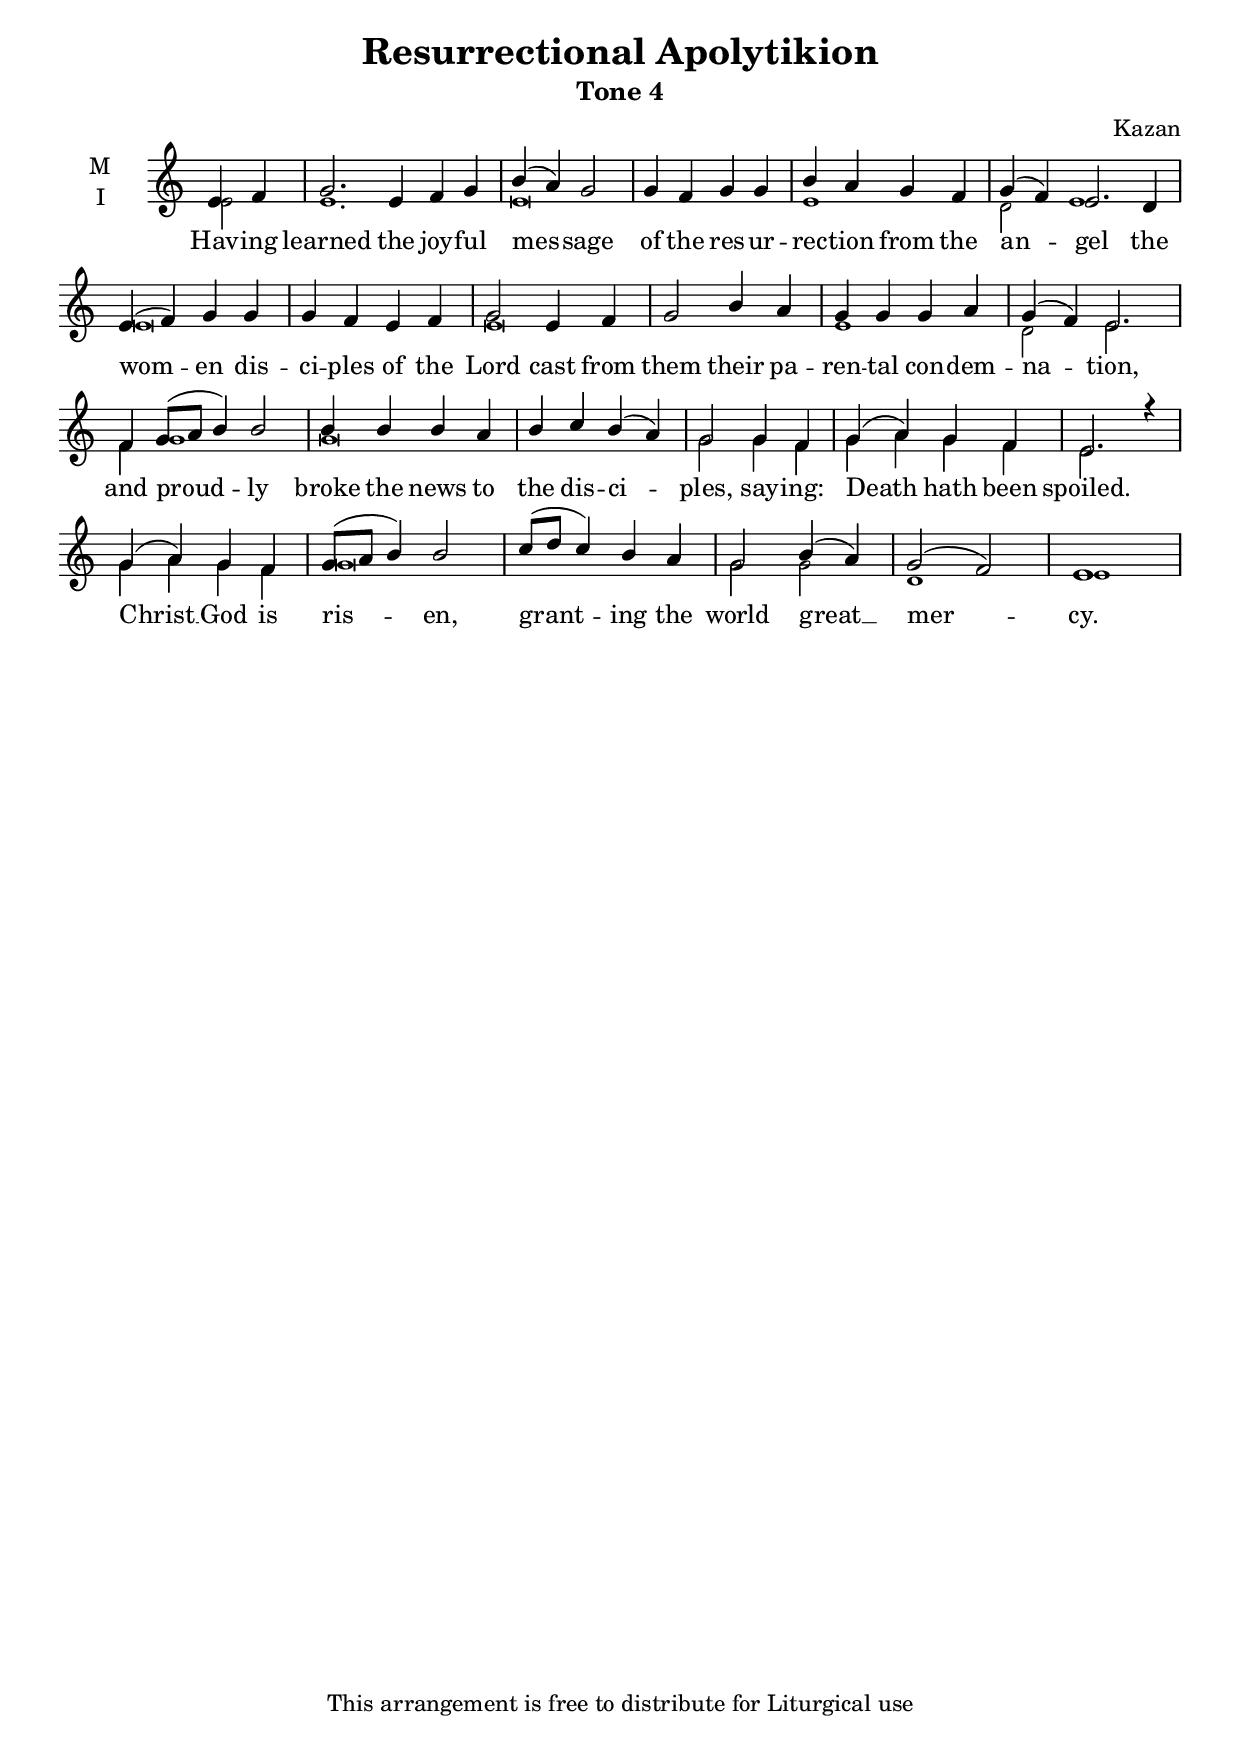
\version "2.18.2"

\header {
  title = "Resurrectional Apolytikion"
  subtitle = "Tone 4"
  subsubtitle = ""
  composer = "Kazan"
  arranger = ""
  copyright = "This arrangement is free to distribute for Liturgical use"
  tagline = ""
}
\version "2.18.2"

fourbm=\set Timing.measureLength = #(ly:make-moment 4/4)
fivebm=\set Timing.measureLength = #(ly:make-moment 5/4)
sixbm= \set Timing.measureLength = #(ly:make-moment 6/4)

global = {
  \time 6/4 % Starts with
  \key c \major
}

lyricText = \lyricmode {
  Hav -- ing learned the joy -- ful mes -- sage
  of the res -- ur -- rec -- tion from the an -- gel
  the wom -- en dis -- ci -- ples of the Lord cast from them
  their pa -- ren -- tal con -- dem -- na -- tion,
  and proud -- ly broke the news to the dis -- ci -- ples,
  say -- ing: Death hath been spoiled.
  Christ __ God is ris -- en, grant -- ing the world great __ mer -- cy.
}

melody = \relative g' {
  \global % Leave these here for key to display
  \partial 2 e4 f | g2. e4 f g \fourbm b( a) g2
  g4 f g g b a g f \sixbm g( f) e2.
  d4 \fourbm e( f) g g g f e f g2) e4 f g2
  b4 a g g g a \fivebm g( f) e2.
  f4 g8( a b4) b2 \fourbm b4 b b a b c b( a) g2
  g4 f g( a) g f e2. r4
  g4( a) g f g8( a b4) b2 c8( d c4) b a g2 b4( a) g2( f) e1
}

ison = \relative c' {
  \global % Leave these here for key to
  \tiny
  \partial 2 e2 e1. e\breve e1 d2 e1
  e\breve e\breve e1 d2 e2.
  f4 g1 g\breve g2 g4 f g a g f e2. s4
  g4 a g f g\breve g2 g2 d1 e1
}

\score {
  \new ChoirStaff <<
    \new Staff \with {
      midiInstrument = "choir aahs"
      instrumentName = \markup \center-column { M I }
    } <<
      \new Voice = "melody" { \voiceOne \melody }
      \new Voice = "ison" { \voiceTwo \ison }
    >>
    \new Lyrics \with {
      \override VerticalAxisGroup #'staff-affinity = #CENTER
    } \lyricsto "melody" \lyricText

  >>
  \layout {
    \context {
      \Staff
      \remove "Time_signature_engraver"
    }
    \context {
      \Score
      \omit BarNumber
    }
  }
  \midi { \tempo 4 = 200
          \context {
            \Voice
            \remove "Dynamic_performer"
    }
  }
}

